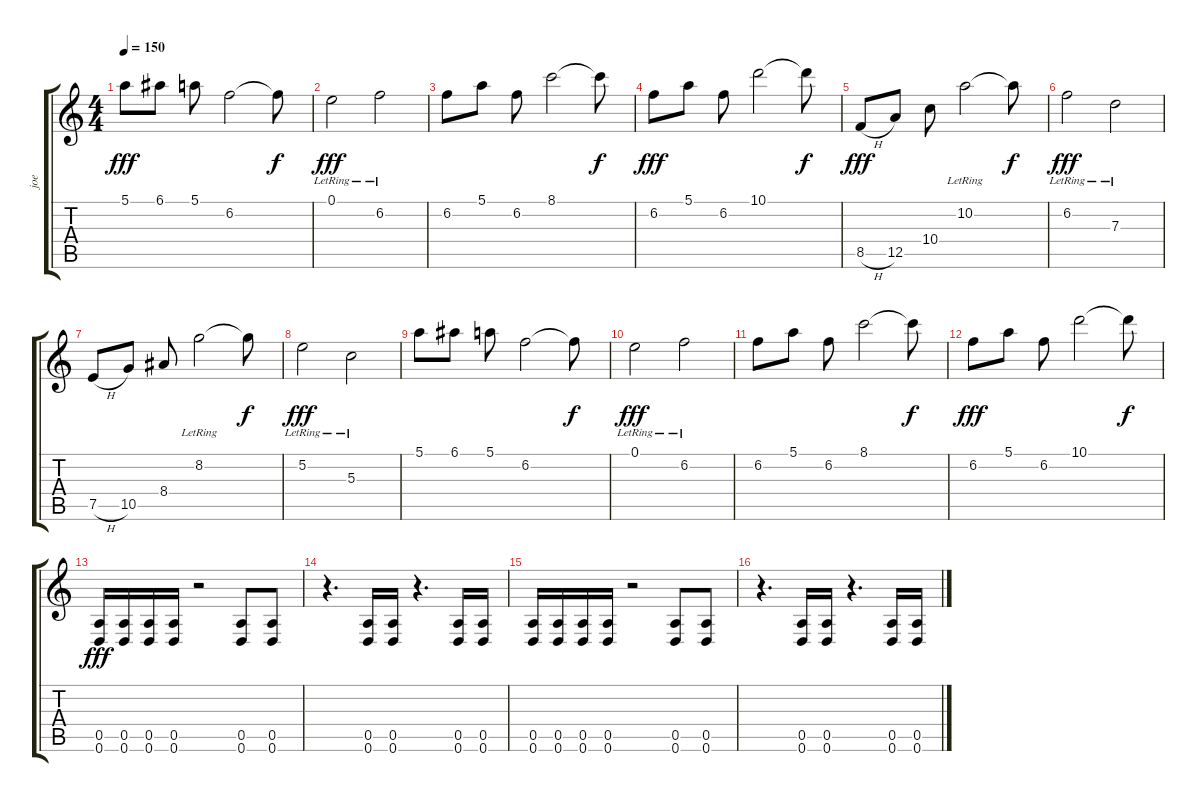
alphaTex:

\track ("joe" "joe") {instrument overdrivenguitar}
\staff {score tabs}
\tuning (E4 B3 G3 D3 A2 D2) {hide}
\ts (4 4)
\tempo 150
\clef g2
\ks c
5.1.8{dy fff} 6.1.8 5.1.8 6.2.2 6.2{t}.8{dy f} |
0.1{lr}.2{dy fff} 6.2{lr}.2 |
6.2.8 5.1.8 6.2.8 8.1.2 8.1{t}.8{dy f} |
6.2.8{dy fff} 5.1.8 6.2.8 10.1.2 10.1{t}.8{dy f} |
8.5{h}.8{dy fff} 12.5.8 10.4.8 10.2{lr}.2 10.2{t}.8{dy f} |
6.2{lr}.2{dy fff} 7.3{lr}.2 |
7.5{h}.8 10.5.8 8.4.8 8.2{lr}.2 8.2{t}.8{dy f} |
5.2{lr}.2{dy fff} 5.3{lr}.2 |
5.1.8 6.1.8 5.1.8 6.2.2 6.2{t}.8{dy f} |
0.1{lr}.2{dy fff} 6.2{lr}.2 |
6.2.8 5.1.8 6.2.8 8.1.2 8.1{t}.8{dy f} |
6.2.8{dy fff} 5.1.8 6.2.8 10.1.2 10.1{t}.8{dy f} |
(0.5 0.6).16{dy fff} (0.5 0.6).16 (0.5 0.6).16 (0.5 0.6).16 r.2 (0.5 0.6).8 (0.5 0.6).8 |
r.4{d} (0.5 0.6).16 (0.5 0.6).16 r.4{d} (0.5 0.6).16 (0.5 0.6).16 |
(0.5 0.6).16 (0.5 0.6).16 (0.5 0.6).16 (0.5 0.6).16 r.2 (0.5 0.6).8 (0.5 0.6).8 |
r.4{d} (0.5 0.6).16 (0.5 0.6).16 r.4{d} (0.5 0.6).16 (0.5 0.6).16
